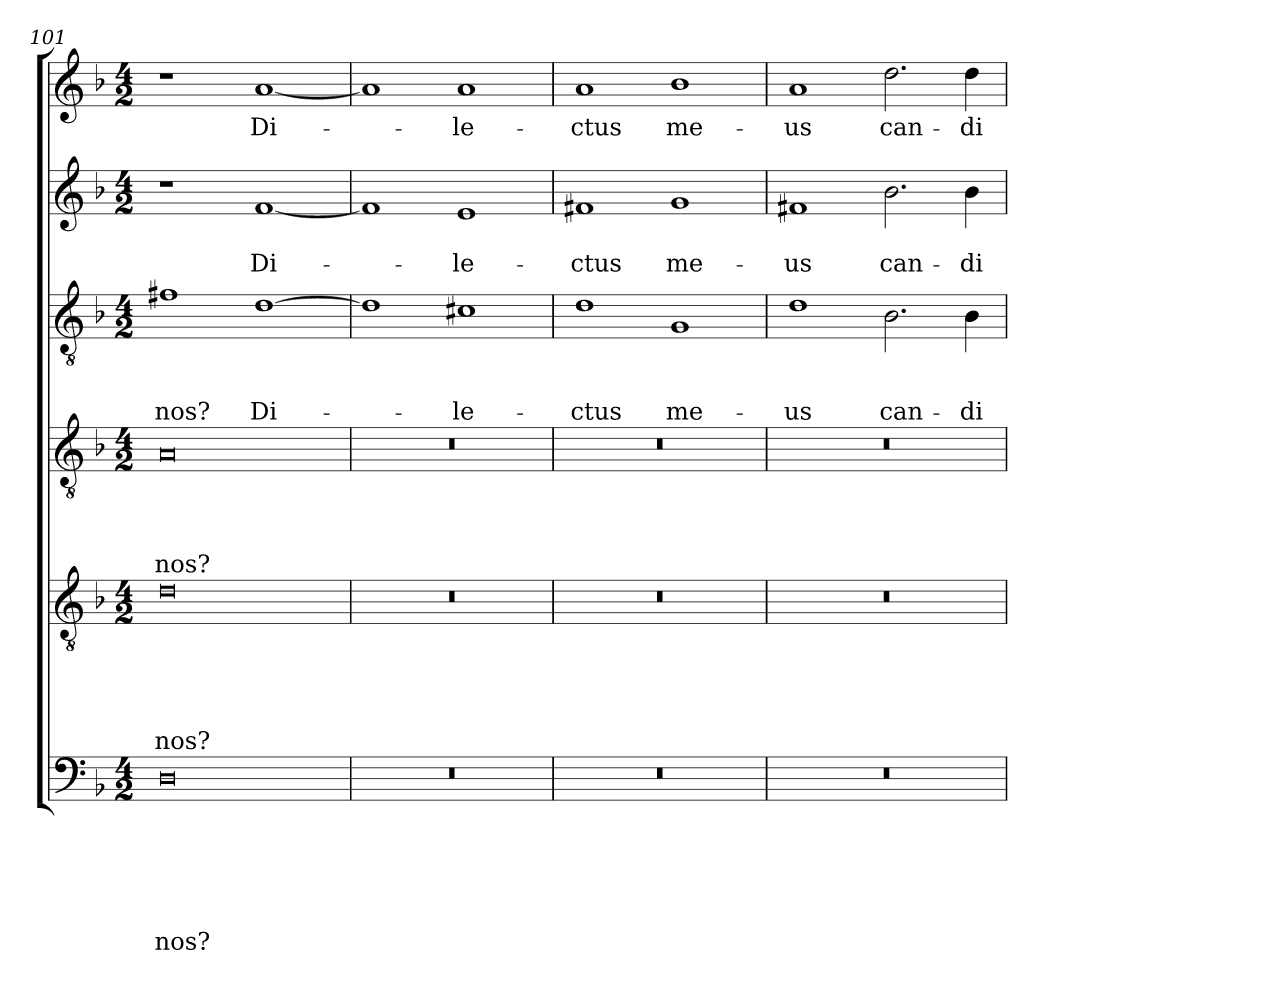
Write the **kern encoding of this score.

**kern	**text	**text	**text	**text	**text	**text	**kern	**text	**text	**text	**text	**text	**kern	**text	**text	**text	**text	**kern	**text	**text	**text	**kern	**text	**text	**kern	**text
*part6	*part6	*part6	*part6	*part6	*part6	*part6	*part5	*part5	*part5	*part5	*part5	*part5	*part4	*part4	*part4	*part4	*part4	*part3	*part3	*part3	*part3	*part2	*part2	*part2	*part1	*part1
*staff6	*staff6	*staff6	*staff6	*staff6	*staff6	*staff6	*staff5	*staff5	*staff5	*staff5	*staff5	*staff5	*staff4	*staff4	*staff4	*staff4	*staff4	*staff3	*staff3	*staff3	*staff3	*staff2	*staff2	*staff2	*staff1	*staff1
*clefF4	*	*	*	*	*	*	*clefGv2	*	*	*	*	*	*clefGv2	*	*	*	*	*clefGv2	*	*	*	*clefG2	*	*	*clefG2	*
*k[b-]	*	*	*	*	*	*	*k[b-]	*	*	*	*	*	*k[b-]	*	*	*	*	*k[b-]	*	*	*	*k[b-]	*	*	*k[b-]	*
*F:	*	*	*	*	*	*	*F:	*	*	*	*	*	*F:	*	*	*	*	*F:	*	*	*	*F:	*	*	*F:	*
*M4/2	*	*	*	*	*	*	*M4/2	*	*	*	*	*	*M4/2	*	*	*	*	*M4/2	*	*	*	*M4/2	*	*	*M4/2	*
=101	=101	=101	=101	=101	=101	=101	=101	=101	=101	=101	=101	=101	=101	=101	=101	=101	=101	=101	=101	=101	=101	=101	=101	=101	=101	=101
!	!	!	!	!	!	!LO:LY:b	!	!	!	!	!	!LO:LY:b	!	!	!	!	!LO:LY:b	!	!	!	!LO:LY:b	!	!	!	!	!
0D	.	.	.	.	.	nos?	0d	.	.	.	.	nos?	0A	.	.	.	nos?	1f#X	.	.	nos?	1r	.	.	1r	.
!	!	!	!	!	!	!	!	!	!	!	!	!	!	!	!	!	!	!	!	!	!LO:LY:b	!	!	!LO:LY:b	!	!LO:LY:b
.	.	.	.	.	.	.	.	.	.	.	.	.	.	.	.	.	.	[1d	.	.	Di-	[1f	.	Di-	[1a	Di-
=102	=102	=102	=102	=102	=102	=102	=102	=102	=102	=102	=102	=102	=102	=102	=102	=102	=102	=102	=102	=102	=102	=102	=102	=102	=102	=102
0r	.	.	.	.	.	.	0r	.	.	.	.	.	0r	.	.	.	.	1d]	.	.	.	1f]	.	.	1a]	.
!	!	!	!	!	!	!	!	!	!	!	!	!	!	!	!	!	!	!	!	!	!LO:LY:b	!	!	!LO:LY:b	!	!LO:LY:b
.	.	.	.	.	.	.	.	.	.	.	.	.	.	.	.	.	.	1c#X	.	.	-le-	1e	.	-le-	1a	-le-
!!LO:LB:g=z
=103	=103	=103	=103	=103	=103	=103	=103	=103	=103	=103	=103	=103	=103	=103	=103	=103	=103	=103	=103	=103	=103	=103	=103	=103	=103	=103
!	!	!	!	!	!	!	!	!	!	!	!	!	!	!	!	!	!	!	!	!	!LO:LY:b	!	!	!LO:LY:b	!	!LO:LY:b
0r	.	.	.	.	.	.	0r	.	.	.	.	.	0r	.	.	.	.	1d	.	.	-ctus	1f#X	.	-ctus	1a	-ctus
!	!	!	!	!	!	!	!	!	!	!	!	!	!	!	!	!	!	!	!	!	!LO:LY:b	!	!	!LO:LY:b	!	!LO:LY:b
.	.	.	.	.	.	.	.	.	.	.	.	.	.	.	.	.	.	1G	.	.	me-	1g	.	me-	1b-	me-
=104	=104	=104	=104	=104	=104	=104	=104	=104	=104	=104	=104	=104	=104	=104	=104	=104	=104	=104	=104	=104	=104	=104	=104	=104	=104	=104
!	!	!	!	!	!	!	!	!	!	!	!	!	!	!	!	!	!	!	!	!	!LO:LY:b	!	!	!LO:LY:b	!	!LO:LY:b
0r	.	.	.	.	.	.	0r	.	.	.	.	.	0r	.	.	.	.	1d	.	.	-us	1f#X	.	-us	1a	-us
!	!	!	!	!	!	!	!	!	!	!	!	!	!	!	!	!	!	!	!	!	!LO:LY:b	!	!	!LO:LY:b	!	!LO:LY:b
.	.	.	.	.	.	.	.	.	.	.	.	.	.	.	.	.	.	2.B-\	.	.	can-	2.b-\	.	can-	2.dd\	can-
!	!	!	!	!	!	!	!	!	!	!	!	!	!	!	!	!	!	!	!	!	!LO:LY:b	!	!	!LO:LY:b	!	!LO:LY:b
.	.	.	.	.	.	.	.	.	.	.	.	.	.	.	.	.	.	4B-\	.	.	-di-	4b-\	.	-di-	4dd\	-di-
=	=	=	=	=	=	=	=	=	=	=	=	=	=	=	=	=	=	=	=	=	=	=	=	=	=	=
*-	*-	*-	*-	*-	*-	*-	*-	*-	*-	*-	*-	*-	*-	*-	*-	*-	*-	*-	*-	*-	*-	*-	*-	*-	*-	*-
